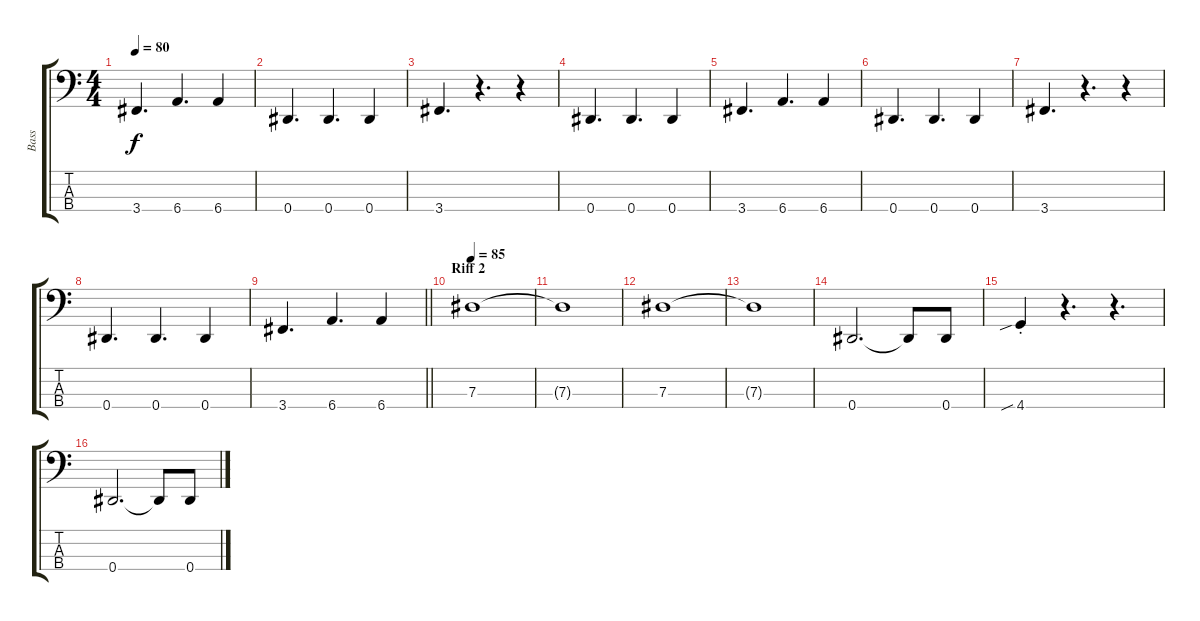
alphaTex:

\track ("Bass" "Bass") {instrument electricbasspick}
\staff {score tabs}
\tuning (Gb2 Db2 Ab1 Eb1) {hide}
\ts (4 4)
\tempo 80
\clef f4
\ks c
3.4.4{d dy f} 6.4.4{d} 6.4.4 |
0.4.4{d} 0.4.4{d} 0.4.4 |
3.4.4{d} r.4{d} r.4 |
0.4.4{d} 0.4.4{d} 0.4.4 |
3.4.4{d} 6.4.4{d} 6.4.4 |
0.4.4{d} 0.4.4{d} 0.4.4 |
3.4.4{d} r.4{d} r.4 |
0.4.4{d} 0.4.4{d} 0.4.4 |
\barLineRight lightlight
3.4.4{d} 6.4.4{d} 6.4.4 |
\section ("" "Riff 2")
\tempo 85
7.3.1 |
7.3{t}.1 |
7.3.1 |
7.3{t}.1 |
0.4.2{d} 0.4{t}.8 0.4.8 |
4.4{sib st}.4 r.4{d} r.4{d} |
0.4.2{d} 0.4{t}.8 0.4.8
